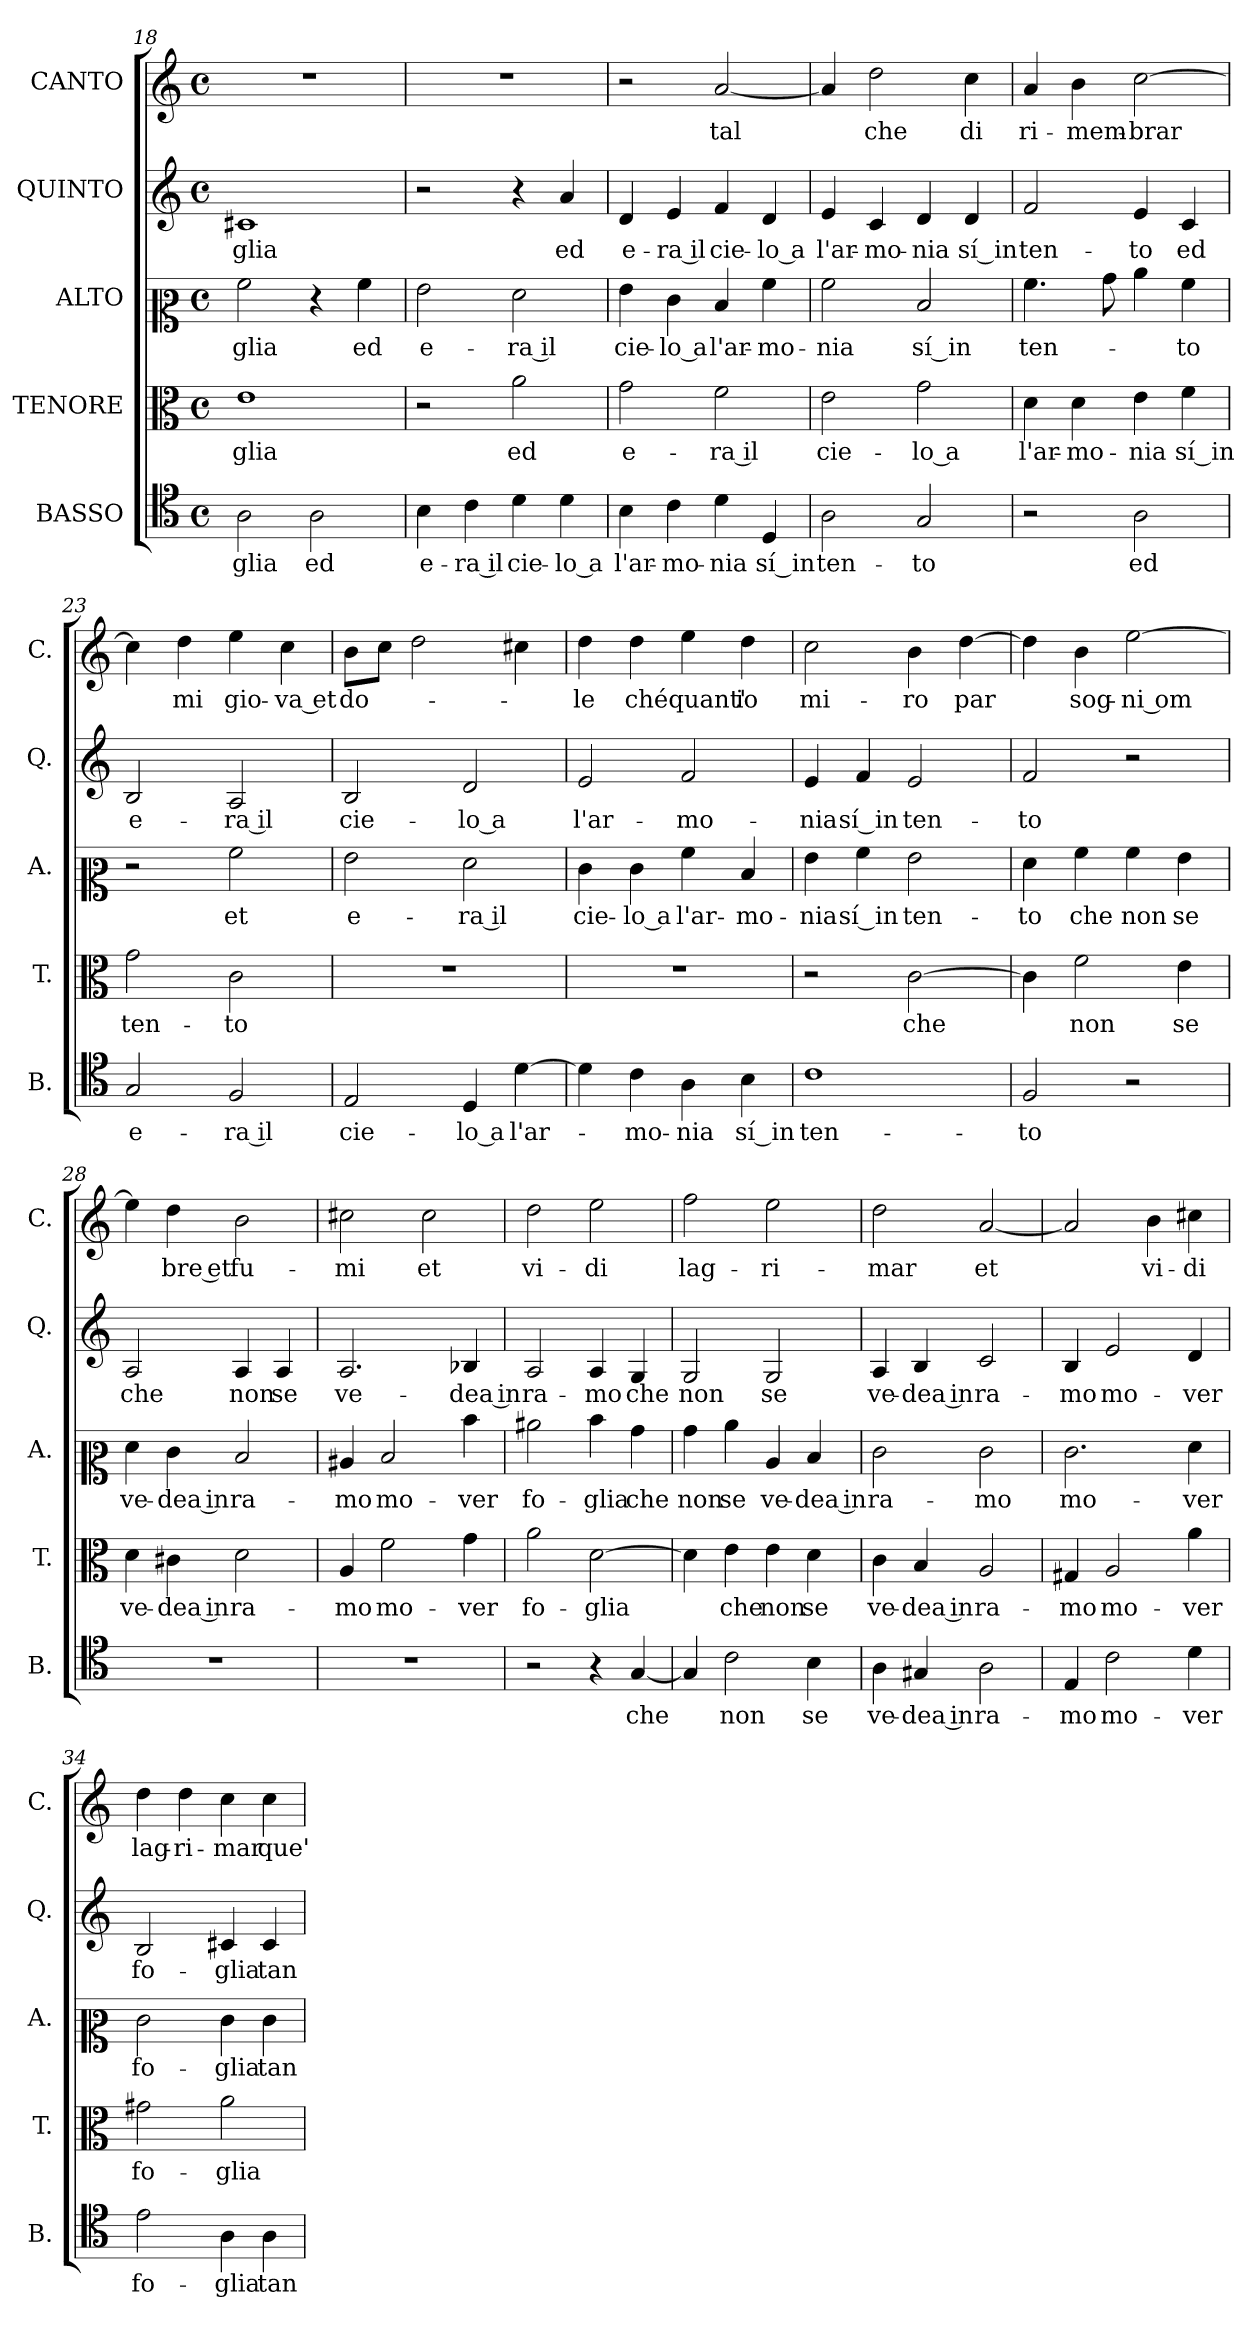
**kern	**text	**kern	**text	**kern	**text	**kern	**text	**kern	**text
*part5	*part5	*part4	*part4	*part3	*part3	*part2	*part2	*part1	*part1
*staff5	*staff5	*staff4	*staff4	*staff3	*staff3	*staff2	*staff2	*staff1	*staff1
*I"BASSO	*	*I"TENORE	*	*I"ALTO	*	*I"QUINTO	*	*I"CANTO	*
*I'B.	*	*I'T.	*	*I'A.	*	*I'Q.	*	*I'C.	*
*clefC4	*	*clefC3	*	*clefC2	*	*clefG2	*	*clefG2	*
*k[]	*	*k[]	*	*k[]	*	*k[]	*	*k[]	*
*C:	*	*C:	*	*C:	*	*C:	*	*C:	*
*M4/4	*	*M4/4	*	*M4/4	*	*M4/4	*	*M4/4	*
*met(c)	*	*met(c)	*	*met(c)	*	*met(c)	*	*met(c)	*
=18	=18	=18	=18	=18	=18	=18	=18	=18	=18
2A	-glia	1e	-glia	2a	-glia	1c#	-glia	1r	.
2A	ed	.	.	4r	.	.	.	.	.
.	.	.	.	4a	ed	.	.	.	.
=19	=19	=19	=19	=19	=19	=19	=19	=19	=19
4B	e-	2r	.	2g	e-	2r	.	1r	.
4c	-ra il	.	.	.	.	.	.	.	.
4d	cie-	2a	ed	2f	-ra il	4r	.	.	.
4d	-lo a	.	.	.	.	4a	ed	.	.
=20	=20	=20	=20	=20	=20	=20	=20	=20	=20
4B	l'ar-	2g	e-	4g	cie-	4d	e-	2r	.
4c	-mo-	.	.	4e	-lo a	4e	-ra il	.	.
4d	-nia	2f	-ra il	4d	l'ar-	4f	cie-	[2a	tal
4D	sí in	.	.	4a	-mo-	4d	-lo a	.	.
!!LO:LB:g=z
=21	=21	=21	=21	=21	=21	=21	=21	=21	=21
2A	-ten-	2e	cie-	2a	-nia	4e	l'ar-	4a]	.
.	.	.	.	.	.	4c	-mo-	2dd	che
2G	-to	2g	-lo a	2d	sí in	4d	-nia	.	.
.	.	.	.	.	.	4d	sí in	4cc	di
=22	=22	=22	=22	=22	=22	=22	=22	=22	=22
2r	.	4d	l'ar-	4.a	-ten-	2f	-ten-	4a	ri-
.	.	4d	-mo-	.	.	.	.	4b	-mem-
.	.	.	.	8b	.	.	.	.	.
2A	ed	4e	-nia	4cc	.	4e	-to	[2cc	-brar
.	.	4f	sí in	4a	-to	4c	ed	.	.
=23	=23	=23	=23	=23	=23	=23	=23	=23	=23
2G	e-	2g	-ten-	2r	.	2B	e-	4cc]	.
.	.	.	.	.	.	.	.	4dd	mi
2F	-ra il	2c	-to	2a	et	2A	-ra il	4ee	gio-
.	.	.	.	.	.	.	.	4cc	-va et
=24	=24	=24	=24	=24	=24	=24	=24	=24	=24
2E	cie-	1r	.	2g	e-	2B	cie-	8bL	do-
.	.	.	.	.	.	.	.	8ccJ	.
.	.	.	.	.	.	.	.	2dd	.
4D	-lo a	.	.	2f	-ra il	2d	-lo a	.	.
[4d	l'ar-	.	.	.	.	.	.	4cc#	.
=25	=25	=25	=25	=25	=25	=25	=25	=25	=25
4d]	.	1r	.	4e	cie-	2e	l'ar-	4dd	-le
4c	-mo-	.	.	4e	-lo a	.	.	4dd	ché
4A	-nia	.	.	4a	l'ar-	2f	-mo-	4ee	quant'
4B	sí in	.	.	4d	-mo-	.	.	4dd	io
=26	=26	=26	=26	=26	=26	=26	=26	=26	=26
1c	-ten-	2r	.	4g	-nia	4e	-nia	2cc	mi-
.	.	.	.	4a	sí in	4f	sí in	.	.
.	.	[2c	che	2g	-ten-	2e	-ten-	4b	-ro
.	.	.	.	.	.	.	.	[4dd	par
!!LO:PB:g=z
=27	=27	=27	=27	=27	=27	=27	=27	=27	=27
2F	-to	4c]	.	4f	-to	2f	-to	4dd]	.
.	.	2f	non	4a	che	.	.	4b	sog-
2r	.	.	.	4a	non	2r	.	[2ee	-ni om
.	.	4e	se	4g	se	.	.	.	.
=28	=28	=28	=28	=28	=28	=28	=28	=28	=28
1r	.	4d	ve-	4f	ve-	2A	che	4ee]	.
.	.	4c#	-dea in	4e	-dea in	.	.	4dd	-bre et
.	.	2d	ra-	2d	ra-	4A	non	2b	fu-
.	.	.	.	.	.	4A	se	.	.
=29	=29	=29	=29	=29	=29	=29	=29	=29	=29
1r	.	4A	-mo	4c#	-mo	2.A	ve-	2cc#	-mi
.	.	2f	mo-	2d	mo-	.	.	.	.
.	.	.	.	.	.	.	.	2cc#	et
.	.	4g	-ver	4dd	-ver	4B-	-dea in	.	.
=30	=30	=30	=30	=30	=30	=30	=30	=30	=30
2r	.	2a	fo-	2cc#	fo-	2A	ra-	2dd	vi-
4r	.	[2d	-glia	4dd	-glia	4A	-mo	2ee	-di
[4G	che	.	.	4b	che	4G	che	.	.
=31	=31	=31	=31	=31	=31	=31	=31	=31	=31
4G]	.	4d]	.	4b	non	2G	non	2ff	lag-
2c	non	4e	che	4cc	se	.	.	.	.
.	.	4e	non	4c	ve-	2G	se	2ee	-ri-
4B	se	4d	se	4d	-dea in	.	.	.	.
=32	=32	=32	=32	=32	=32	=32	=32	=32	=32
4A	ve-	4c	ve-	2e	ra-	4A	ve-	2dd	-mar
4G#	-dea in	4B	-dea in	.	.	4B	-dea in	.	.
2A	ra-	2A	ra-	2e	-mo	2c	ra-	[2a	et
=33	=33	=33	=33	=33	=33	=33	=33	=33	=33
4E	-mo	4G#	-mo	2.e	mo-	4B	-mo	2a]	.
2c	mo-	2A	mo-	.	.	2e	mo-	.	.
.	.	.	.	.	.	.	.	4b	vi-
4d	-ver	4a	-ver	4f	-ver	4d	-ver	4cc#	-di
!!LO:LB:g=z
=34	=34	=34	=34	=34	=34	=34	=34	=34	=34
2e	fo-	2g#	fo-	2e	fo-	2B	fo-	4dd	lag-
.	.	.	.	.	.	.	.	4dd	-ri-
4A	-glia	2a	-glia	4e	-glia	4c#	-glia	4cc	-mar
4A	tan-	.	.	4e	tan-	4c#	tan-	4cc	que'
=	=	=	=	=	=	=	=	=	=
*-	*-	*-	*-	*-	*-	*-	*-	*-	*-
